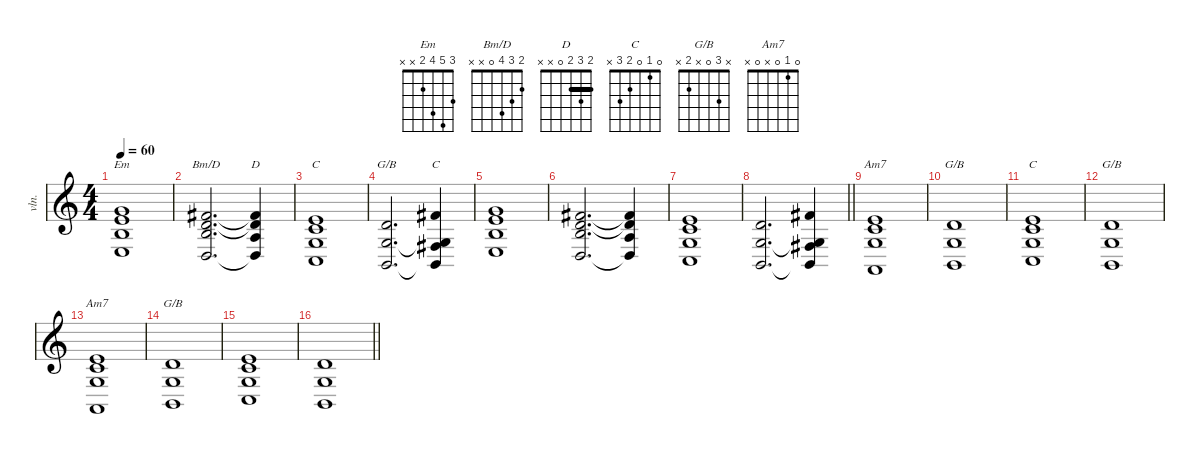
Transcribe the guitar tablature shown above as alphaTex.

\defaultSystemsLayout 4
\hideDynamics
\bracketExtendMode nobrackets
\otherSystemsTrackNameOrientation horizontal
\track ("Strings" "vln.") {instrument stringensemble2}
\staff {score}
\tuning (E4 B3 G3 D3 A2 E2)
\chord ("Em" 3 5 4 2 x x)
\chord ("Bm/D" 2 3 4 0 x x)
\chord ("D" 2 3 2 0 x x) {barre 2}
\chord ("C" 0 1 0 x 3 x)
\chord ("G/B" x 3 0 x 2 x)
\chord ("C" 0 1 0 2 3 x)
\chord ("Am7" 0 1 0 x 0 x)
\ts (4 4)
\section ("" "")
\tempo 60
\clef g2
\ks c
(3.1 5.2 4.3 2.4).1{ch "Em" dy mf beam Up} |
(2.1{acc #} 3.2 4.3 0.4).2{d ch "Bm/D" beam Up} (2.1{t acc #} 3.2{t} 2.3 0.4{t}).4{ch "D" beam Up} |
(0.1 1.2 0.3 3.5).1{ch "C" beam Up} |
(3.2 0.3 2.5).2{d ch "G/B" beam Up} (7.2{acc #} 0.3{t} 4.4{acc #} 2.5{t}).4{ch "C" beam Up} |
(3.1 5.2 4.3 2.4).1{beam Up} |
(2.1{acc #} 3.2 4.3 0.4).2{d beam Up} (2.1{t acc #} 3.2{t} 2.3 0.4{t}).4{beam Up} |
(0.1 1.2 0.3 3.5).1{beam Up} |
\barLineRight lightlight
(3.2 0.3 2.5).2{d beam Up} (7.2{acc #} 0.3{t} 4.4{acc #} 2.5{t}).4{beam Up} |
\section ("" "")
(0.1 1.2 0.3 0.5).1{ch "Am7" beam Up} |
(3.2 0.3 2.5).1{ch "G/B" beam Up} |
(0.1 1.2 0.3 3.5).1{ch "C" beam Up} |
(3.2 0.3 2.5).1{ch "G/B" beam Up} |
(0.1 1.2 0.3 0.5).1{ch "Am7" beam Up} |
(3.2 0.3 2.5).1{ch "G/B" beam Up} |
(0.1 1.2 0.3 3.5).1{beam Up} |
\barLineRight lightlight
(3.2 0.3 2.5).1{beam Up}
